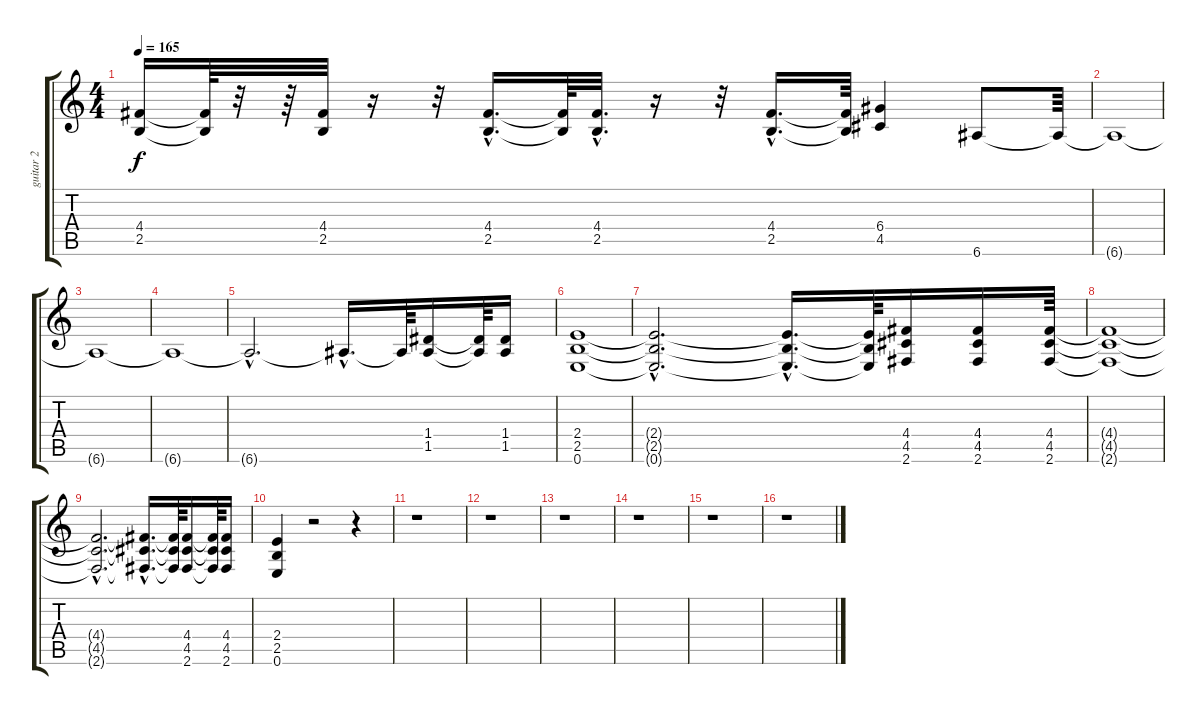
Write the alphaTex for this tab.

\track ("guitar 2" "guitar 2") {instrument distortionguitar}
\staff {score tabs}
\tuning (E4 B3 G3 D3 A2 E2) {hide}
\ts (4 4)
\tempo 165
\clef g2
\ks c
(4.4 2.5).16{dy f} (4.4{t} 2.5{t}).64 r.32 r.64 (4.4 2.5).32 r.16 r.32 (4.4{hac} 2.5{hac}).16{d} (4.4{t} 2.5{t}).64 (4.4{hac} 2.5{hac}).32{d} r.16 r.32 (4.4{hac} 2.5{hac}).16{d} (4.4{t} 2.5{t}).64 (6.4 4.5).4 6.6.8 6.6{t}.64 |
6.6{t}.1 |
6.6{t}.1 |
6.6{t}.1 |
6.6{hac t}.2{d} 6.6{hac t}.16{d} 6.6{t}.64 (1.4 1.5).16 (1.4{t} 1.5{t}).64 (1.4 1.5).16 |
(2.4 2.5 0.6).1 |
(2.4{hac t} 2.5{hac t} 0.6{hac t}).2{d} (2.4{hac t} 2.5{hac t} 0.6{hac t}).16{d} (2.4{t} 2.5{t} 0.6{t}).64 (4.4 4.5 2.6).16 (4.4 4.5 2.6).16 (4.4 4.5 2.6).64 |
(4.4{t} 4.5{t} 2.6{t}).1 |
(4.4{hac t} 4.5{hac t} 2.6{hac t}).2{d} (4.4{hac t} 4.5{hac t} 2.6{hac t}).16{d} (4.4{t} 4.5{t} 2.6{t}).64 (4.4 4.5 2.6).16 (4.4{t} 4.5{t} 2.6{t}).64 (4.4 4.5 2.6).16 |
(2.4 2.5 0.6).4 r.2 r.4 |
r.1 |
r.1 |
r.1 |
r.1 |
r.1 |
r.1
